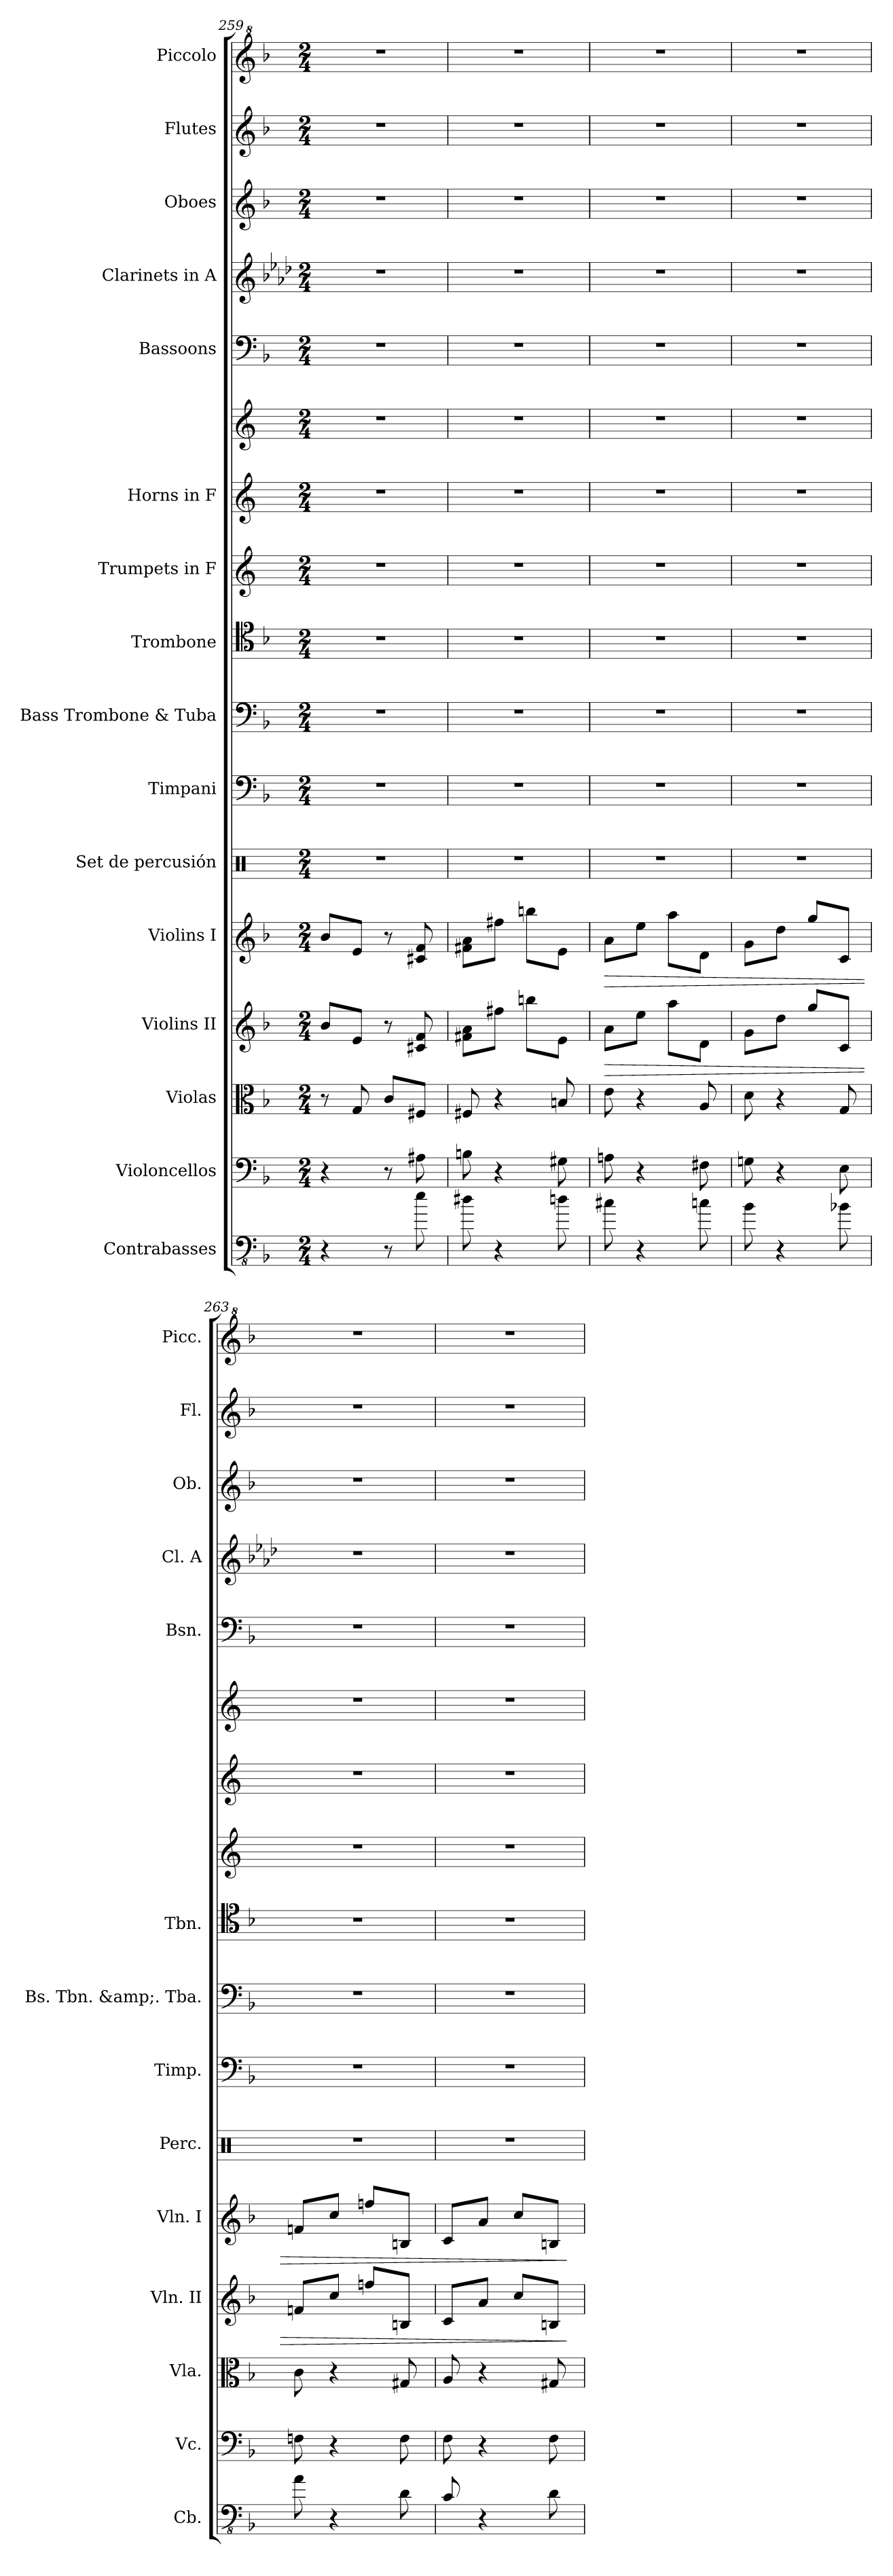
**kern	**kern	**kern	**kern	**dynam	**kern	**dynam	**kern	**kern	**kern	**kern	**kern	**kern	**kern	**kern	**kern	**kern	**kern	**kern
*part16	*part15	*part14	*part13	*part13	*part12	*part12	*part11	*part10	*part9	*part8	*part7	*part6	*part6	*part5	*part4	*part3	*part2	*part1
*staff17	*staff16	*staff15	*staff14	*staff14	*staff13	*staff13	*staff12	*staff11	*staff10	*staff9	*staff8	*staff7	*staff6	*staff5	*staff4	*staff3	*staff2	*staff1
*I"Contrabasses	*I"Violoncellos	*I"Violas	*I"Violins II	*	*I"Violins I	*	*I"Set de percusión	*I"Timpani	*I"Bass Trombone &amp; Tuba	*I"Trombone	*I"Trumpets in F	*I"Horns in F	*	*I"Bassoons	*I"Clarinets in A	*I"Oboes	*I"Flutes	*I"Piccolo
*I'Cb.	*I'Vc.	*I'Vla.	*I'Vln. II	*	*I'Vln. I	*	*I'Perc.	*I'Timp.	*I'Bs. Tbn. &amp;. Tba.	*I'Tbn.	*	*	*	*I'Bsn.	*I'Cl. A	*I'Ob.	*I'Fl.	*I'Picc.
*clefFv4	*clefF4	*clefC3	*clefG2	*	*clefG2	*	*clefX	*clefF4	*clefF4	*clefC4	*clefG2	*clefG2	*clefG2	*clefF4	*clefG2	*clefG2	*clefG2	*clefG^2
*ITrd7c12	*	*	*	*	*	*	*	*	*	*	*ITrd4c7	*ITrd4c7	*ITrd4c7	*	*ITrd2c3	*	*	*ITrd-7c-12
*k[b-]	*k[b-]	*k[b-]	*k[b-]	*	*k[b-]	*	*k[]	*k[b-]	*k[b-]	*k[b-]	*k[b-]	*k[b-]	*k[b-]	*k[b-]	*k[b-]	*k[b-]	*k[b-]	*k[b-]
*M2/4	*M2/4	*M2/4	*M2/4	*	*M2/4	*	*M2/4	*M2/4	*M2/4	*M2/4	*M2/4	*M2/4	*M2/4	*M2/4	*M2/4	*M2/4	*M2/4	*M2/4
=259	=259	=259	=259	=259	=259	=259	=259	=259	=259	=259	=259	=259	=259	=259	=259	=259	=259	=259
4r	4r	8r	8b-/L	.	8b-/L	.	2r	2r	2r	2r	2r	2r	2r	2r	2r	2r	2r	2r
.	.	8G/	8e/J	.	8e/J	.	.	.	.	.	.	.	.	.	.	.	.	.
8r	8r	8c/L	8r	.	8r	.	.	.	.	.	.	.	.	.	.	.	.	.
8E\	8A#X\	8F#X/J	8c#X/ 8f/	.	8c#X/ 8f/	.	.	.	.	.	.	.	.	.	.	.	.	.
!!LO:PB:g=z
=260	=260	=260	=260	=260	=260	=260	=260	=260	=260	=260	=260	=260	=260	=260	=260	=260	=260	=260
8D#X\	8Bn\	8F#X/	8f#X\ 8a\L	.	8f#X\ 8a\L	.	2r	2r	2r	2r	2r	2r	2r	2r	2r	2r	2r	2r
4r	4r	4r	8ff#X\J	.	8ff#X\J	.	.	.	.	.	.	.	.	.	.	.	.	.
.	.	.	8bbn\L	.	8bbn\L	.	.	.	.	.	.	.	.	.	.	.	.	.
8Dn\	8G#X\	8Bn/	8e\J	.	8e\J	.	.	.	.	.	.	.	.	.	.	.	.	.
=261	=261	=261	=261	=261	=261	=261	=261	=261	=261	=261	=261	=261	=261	=261	=261	=261	=261	=261
!	!	!	!	!LO:HP:b	!	!LO:HP:b	!	!	!	!	!	!	!	!	!	!	!	!
8C#X\	8An\	8e\	8a\L	>	8a\L	>	2r	2r	2r	2r	2r	2r	2r	2r	2r	2r	2r	2r
4r	4r	4r	8ee\J	.	8ee\J	.	.	.	.	.	.	.	.	.	.	.	.	.
.	.	.	8aa\L	.	8aa\L	.	.	.	.	.	.	.	.	.	.	.	.	.
8Cn\	8F#X\	8A/	8d\J	.	8d\J	.	.	.	.	.	.	.	.	.	.	.	.	.
=262	=262	=262	=262	=262	=262	=262	=262	=262	=262	=262	=262	=262	=262	=262	=262	=262	=262	=262
8BB-\	8Gn\	8d\	8g\L	.	8g\L	.	2r	2r	2r	2r	2r	2r	2r	2r	2r	2r	2r	2r
4r	4r	4r	8dd\J	.	8dd\J	.	.	.	.	.	.	.	.	.	.	.	.	.
.	.	.	8gg/L	.	8gg/L	.	.	.	.	.	.	.	.	.	.	.	.	.
8BB-X\	8E\	8G/	8c/J	.	8c/J	.	.	.	.	.	.	.	.	.	.	.	.	.
=263	=263	=263	=263	=263	=263	=263	=263	=263	=263	=263	=263	=263	=263	=263	=263	=263	=263	=263
8AA\	8Fn\	8c\	8fn/L	.	8fn/L	.	2r	2r	2r	2r	2r	2r	2r	2r	2r	2r	2r	2r
4r	4r	4r	8cc/J	.	8cc/J	.	.	.	.	.	.	.	.	.	.	.	.	.
.	.	.	8ffn/L	.	8ffn/L	.	.	.	.	.	.	.	.	.	.	.	.	.
8DD\	8F\	8G#X/	8Bn/J	.	8Bn/J	.	.	.	.	.	.	.	.	.	.	.	.	.
=264	=264	=264	=264	=264	=264	=264	=264	=264	=264	=264	=264	=264	=264	=264	=264	=264	=264	=264
8CC/	8F\	8A/	8c/L	.	8c/L	.	2r	2r	2r	2r	2r	2r	2r	2r	2r	2r	2r	2r
4r	4r	4r	8a/J	.	8a/J	.	.	.	.	.	.	.	.	.	.	.	.	.
.	.	.	8cc/L	.	8cc/L	.	.	.	.	.	.	.	.	.	.	.	.	.
8DD\	8F\	8G#X/	8Bn/J	.	8Bn/J	.	.	.	.	.	.	.	.	.	.	.	.	.
.	.	.	.	]	.	]	.	.	.	.	.	.	.	.	.	.	.	.
=	=	=	=	=	=	=	=	=	=	=	=	=	=	=	=	=	=	=
*-	*-	*-	*-	*-	*-	*-	*-	*-	*-	*-	*-	*-	*-	*-	*-	*-	*-	*-
